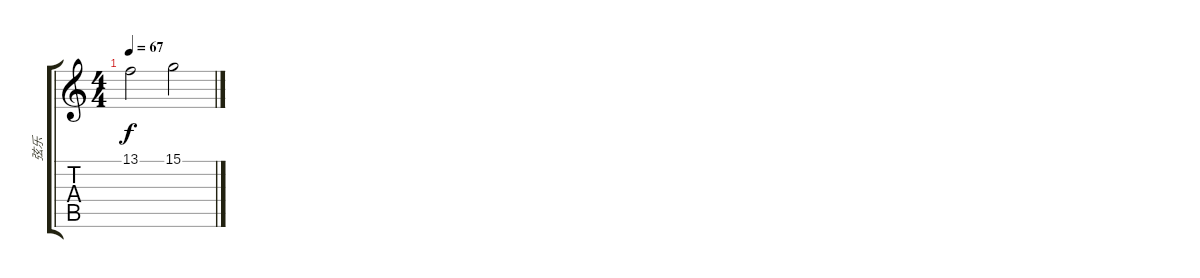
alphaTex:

\track ("弦乐" "弦乐") {instrument lead1square}
\staff {score tabs}
\tuning (E4 B3 G3 D3 A2 E2) {hide}
\ts (4 4)
\tempo 67
\clef g2
\ks c
13.1.2{dy f} 15.1.2
